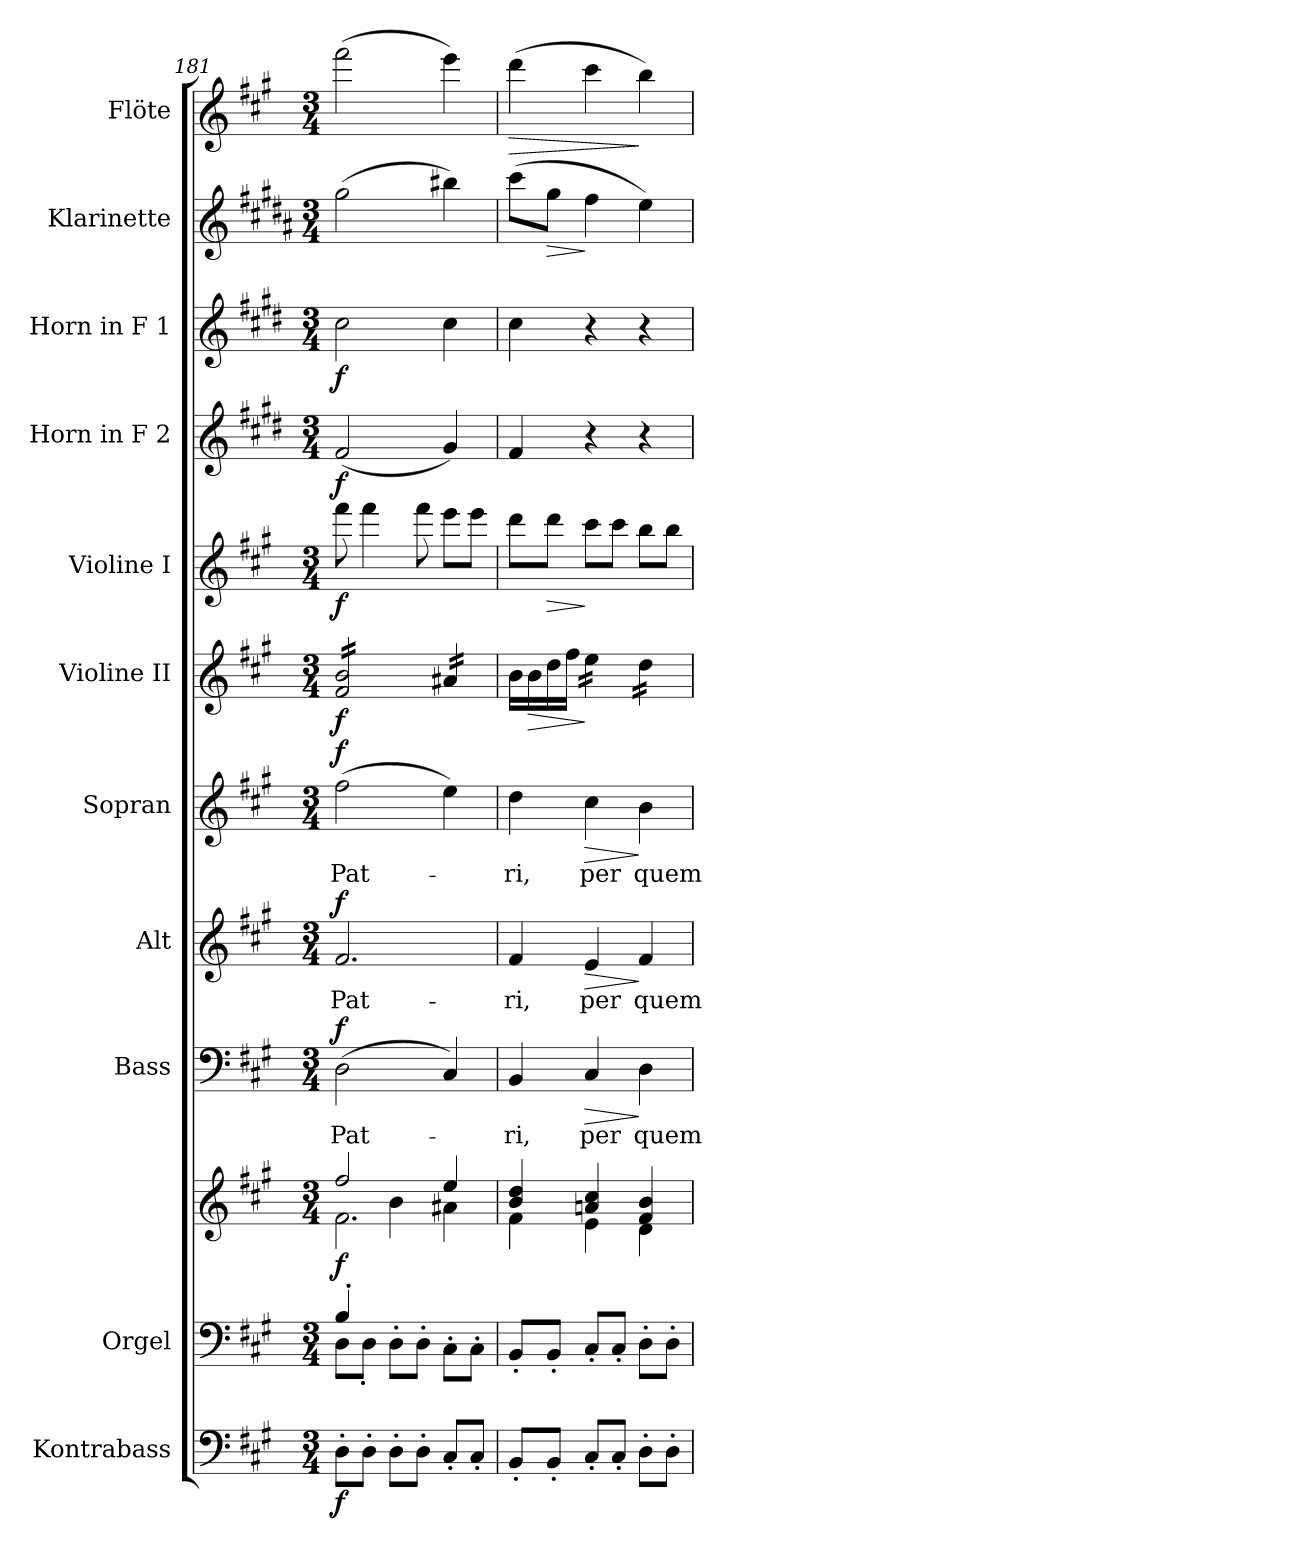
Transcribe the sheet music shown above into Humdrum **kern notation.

**kern	**dynam	**kern	**kern	**dynam	**kern	**text	**dynam	**kern	**text	**dynam	**kern	**text	**dynam	**kern	**dynam	**kern	**dynam	**kern	**dynam	**kern	**dynam	**kern	**dynam	**kern	**dynam
*part11	*part11	*part10	*part10	*part10	*part9	*part9	*part9	*part8	*part8	*part8	*part7	*part7	*part7	*part6	*part6	*part5	*part5	*part4	*part4	*part3	*part3	*part2	*part2	*part1	*part1
*staff12	*staff12	*staff11	*staff10	*staff10/11	*staff9	*staff9	*staff9	*staff8	*staff8	*staff8	*staff7	*staff7	*staff7	*staff6	*staff6	*staff5	*staff5	*staff4	*staff4	*staff3	*staff3	*staff2	*staff2	*staff1	*staff1
*I"Kontrabass	*	*I"Orgel	*	*	*I"Bass	*	*	*I"Alt	*	*	*I"Sopran	*	*	*I"Violine II	*	*I"Violine I	*	*I"Horn in F 2	*	*I"Horn in F 1	*	*I"Klarinette	*	*I"Flöte	*
*I'Kb.	*	*I'Org.	*	*	*I'B.	*	*	*I'A.	*	*	*I'S.	*	*	*I'Vl. II	*	*I'Vl. I	*	*	*	*	*	*I'Kl.	*	*I'Fl.	*
*clefF4	*	*clefF4	*clefG2	*	*clefF4	*	*	*clefG2	*	*	*clefG2	*	*	*clefG2	*	*clefG2	*	*clefG2	*	*clefG2	*	*clefG2	*	*clefG2	*
*ITrd7c12	*	*	*	*	*	*	*	*	*	*	*	*	*	*	*	*	*	*ITrd4c7	*	*ITrd4c7	*	*ITrd1c2	*	*	*
*k[f#c#g#]	*	*k[f#c#g#]	*k[f#c#g#]	*	*k[f#c#g#]	*	*	*k[f#c#g#]	*	*	*k[f#c#g#]	*	*	*k[f#c#g#]	*	*k[f#c#g#]	*	*k[f#c#g#]	*	*k[f#c#g#]	*	*k[f#c#g#]	*	*k[f#c#g#]	*
*A:	*	*A:	*A:	*	*A:	*	*	*A:	*	*	*A:	*	*	*A:	*	*A:	*	*A:	*	*A:	*	*A:	*	*A:	*
*M3/4	*	*M3/4	*M3/4	*	*M3/4	*	*	*M3/4	*	*	*M3/4	*	*	*M3/4	*	*M3/4	*	*M3/4	*	*M3/4	*	*M3/4	*	*M3/4	*
=181	=181	=181	=181	=181	=181	=181	=181	=181	=181	=181	=181	=181	=181	=181	=181	=181	=181	=181	=181	=181	=181	=181	=181	=181	=181
*	*	*^	*^	*	*	*	*	*	*	*	*	*	*	*	*	*	*	*	*	*	*	*	*	*	*
*	*	*	*	*	*^	*	*	*	*	*	*	*	*	*	*	*	*	*	*	*	*	*	*	*	*	*	*
!	!LO:DY:b	!	!	!	!	!	!LO:DY:b	!	!LO:LY:b	!LO:DY:a	!	!LO:LY:b	!LO:DY:a	!	!LO:LY:b	!LO:DY:a	!	!LO:DY:b	!	!LO:DY:b	!	!LO:DY:b	!	!LO:DY:b	!	!	!	!
*	*	*	*	*	*	*	*	*	*	*	*	*	*	*	*	*	*tremolo	*	*	*	*	*	*	*	*	*	*	*
8DD'>\L	f	4B'</	8D\L	2ff#/	2.f#\	4ryy	f	(>2D\	Pat-	f	2.f#/	Pat-	f	(>2ff#\	Pat-	f	16f#/ 16b/LL	f	8fff#\	f	(<2B/	f	2f#\	f	(>2ff#\	.	(>2fff#\	.
.	.	.	.	.	.	.	.	.	.	.	.	.	.	.	.	.	16f#/ 16b/	.	.	.	.	.	.	.	.	.	.	.
8DD'>\J	.	.	8D'>\J	.	.	.	.	.	.	.	.	.	.	.	.	.	16f#/ 16b/	.	4fff#\	.	.	.	.	.	.	.	.	.
.	.	.	.	.	.	.	.	.	.	.	.	.	.	.	.	.	16f#/ 16b/	.	.	.	.	.	.	.	.	.	.	.
8DD'>\L	.	2ryy	8D'>\L	.	.	4b\	.	.	.	.	.	.	.	.	.	.	16f#/ 16b/	.	.	.	.	.	.	.	.	.	.	.
.	.	.	.	.	.	.	.	.	.	.	.	.	.	.	.	.	16f#/ 16b/	.	.	.	.	.	.	.	.	.	.	.
8DD'>\J	.	.	8D'>\J	.	.	.	.	.	.	.	.	.	.	.	.	.	16f#/ 16b/	.	8fff#\	.	.	.	.	.	.	.	.	.
.	.	.	.	.	.	.	.	.	.	.	.	.	.	.	.	.	16f#/ 16b/JJ	.	.	.	.	.	.	.	.	.	.	.
8CC#'</L	.	.	8C#'>\L	4ee/	.	4a#X\	.	4C#/)	.	.	.	.	.	4ee\)	.	.	16a#X/LL	.	8eee\L	.	4c#/)	.	4f#\	.	4aa#X\)	.	4eee\)	.
.	.	.	.	.	.	.	.	.	.	.	.	.	.	.	.	.	16a#X/	.	.	.	.	.	.	.	.	.	.	.
8CC#'</J	.	.	8C#'>\J	.	.	.	.	.	.	.	.	.	.	.	.	.	16a#X/	.	8eee\J	.	.	.	.	.	.	.	.	.
.	.	.	.	.	.	.	.	.	.	.	.	.	.	.	.	.	16a#X/JJ	.	.	.	.	.	.	.	.	.	.	.
*	*	*	*	*	*	*	*	*	*	*	*	*	*	*	*	*	*Xtremolo	*	*	*	*	*	*	*	*	*	*	*
*	*	*	*	*	*v	*v	*	*	*	*	*	*	*	*	*	*	*	*	*	*	*	*	*	*	*	*	*	*
!!LO:PB:g=z
=182	=182	=182	=182	=182	=182	=182	=182	=182	=182	=182	=182	=182	=182	=182	=182	=182	=182	=182	=182	=182	=182	=182	=182	=182	=182	=182	=182
!	!	!	!	!	!	!	!	!LO:LY:b	!	!	!LO:LY:b	!	!	!LO:LY:b	!	!	!	!	!	!	!	!	!	!	!	!	!LO:HP:b
*	*	*v	*v	*	*	*	*	*	*	*	*	*	*	*	*	*	*	*	*	*	*	*	*	*	*	*	*
8BBB'</L	.	8BB'</L	4b/ 4dd/	4f#\	.	4BB/	-ri,	.	4f#/	-ri,	.	4dd\	-ri,	.	16b\LL	.	8ddd\L	.	4B/	.	4f#\	.	(>8bb\L	.	(>4ddd\	>
!	!	!	!	!	!	!	!	!	!	!	!	!	!	!	!	!LO:HP:b	!	!	!	!	!	!	!	!	!	!
.	.	.	.	.	.	.	.	.	.	.	.	.	.	.	16b\	>	.	.	.	.	.	.	.	.	.	.
!	!	!	!	!	!	!	!	!	!	!	!	!	!	!	!	!	!	!LO:HP:b	!	!	!	!	!	!LO:HP:b	!	!
8BBB'</J	.	8BB'</J	.	.	.	.	.	.	.	.	.	.	.	.	16dd\	.	8ddd\J	>	.	.	.	.	8ff#\J	>	.	.
.	.	.	.	.	.	.	.	.	.	.	.	.	.	.	16ff#\JJ	.	.	.	.	.	.	.	.	.	.	.
!	!	!	!	!	!	!	!LO:LY:b	!LO:HP:b	!	!LO:LY:b	!LO:HP:b	!	!LO:LY:b	!LO:HP:b	!	!	!	!	!	!	!	!	!	!	!	!
*	*	*	*	*	*	*	*	*	*	*	*	*	*	*	*tremolo	*	*	*	*	*	*	*	*	*	*	*
8CC#'</L	.	8C#'</L	4an/ 4cc#/	4e\	.	4C#/	per	>	4e/	per	>	4cc#\	per	>	16ee\LL	]	8ccc#\L	]	4r	.	4r	.	4ee\	]	4ccc#\	.
.	.	.	.	.	.	.	.	.	.	.	.	.	.	.	16ee\	.	.	.	.	.	.	.	.	.	.	.
8CC#'</J	.	8C#'</J	.	.	.	.	.	.	.	.	.	.	.	.	16ee\	.	8ccc#\J	.	.	.	.	.	.	.	.	.
.	.	.	.	.	.	.	.	.	.	.	.	.	.	.	16ee\JJ	.	.	.	.	.	.	.	.	.	.	.
!	!	!	!	!	!	!	!LO:LY:b	!	!	!LO:LY:b	!	!	!LO:LY:b	!	!	!	!	!	!	!	!	!	!	!	!	!
8DD'>\L	.	8D'>\L	4f#/ 4b/	4d\	.	4D\	quem	]	4f#/	quem	]	4b\	quem	]	16dd\LL	.	8bb\L	.	4r	.	4r	.	4dd\)	.	4bb\)	]
.	.	.	.	.	.	.	.	.	.	.	.	.	.	.	16dd\	.	.	.	.	.	.	.	.	.	.	.
8DD'>\J	.	8D'>\J	.	.	.	.	.	.	.	.	.	.	.	.	16dd\	.	8bb\J	.	.	.	.	.	.	.	.	.
.	.	.	.	.	.	.	.	.	.	.	.	.	.	.	16dd\JJ	.	.	.	.	.	.	.	.	.	.	.
*	*	*	*	*	*	*	*	*	*	*	*	*	*	*	*Xtremolo	*	*	*	*	*	*	*	*	*	*	*
*	*	*	*v	*v	*	*	*	*	*	*	*	*	*	*	*	*	*	*	*	*	*	*	*	*	*	*
=	=	=	=	=	=	=	=	=	=	=	=	=	=	=	=	=	=	=	=	=	=	=	=	=	=
*-	*-	*-	*-	*-	*-	*-	*-	*-	*-	*-	*-	*-	*-	*-	*-	*-	*-	*-	*-	*-	*-	*-	*-	*-	*-
